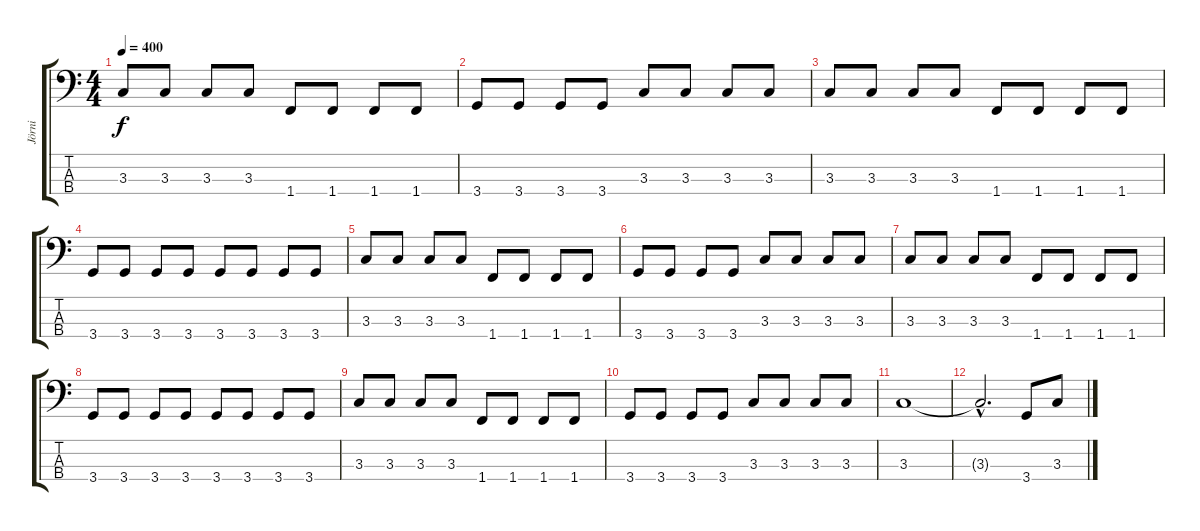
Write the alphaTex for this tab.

\track ("Jörni" "Jörni") {instrument electricbassfinger}
\staff {score tabs}
\tuning (G2 D2 A1 E1) {hide}
\ts (4 4)
\tempo 400
\clef f4
\ks c
3.3.8{dy f} 3.3.8 3.3.8 3.3.8 1.4.8 1.4.8 1.4.8 1.4.8 |
3.4.8 3.4.8 3.4.8 3.4.8 3.3.8 3.3.8 3.3.8 3.3.8 |
3.3.8 3.3.8 3.3.8 3.3.8 1.4.8 1.4.8 1.4.8 1.4.8 |
3.4.8 3.4.8 3.4.8 3.4.8 3.4.8 3.4.8 3.4.8 3.4.8 |
3.3.8 3.3.8 3.3.8 3.3.8 1.4.8 1.4.8 1.4.8 1.4.8 |
3.4.8 3.4.8 3.4.8 3.4.8 3.3.8 3.3.8 3.3.8 3.3.8 |
3.3.8 3.3.8 3.3.8 3.3.8 1.4.8 1.4.8 1.4.8 1.4.8 |
3.4.8 3.4.8 3.4.8 3.4.8 3.4.8 3.4.8 3.4.8 3.4.8 |
3.3.8 3.3.8 3.3.8 3.3.8 1.4.8 1.4.8 1.4.8 1.4.8 |
3.4.8 3.4.8 3.4.8 3.4.8 3.3.8 3.3.8 3.3.8 3.3.8 |
3.3.1 |
3.3{hac t}.2{d} 3.4.8 3.3.8
